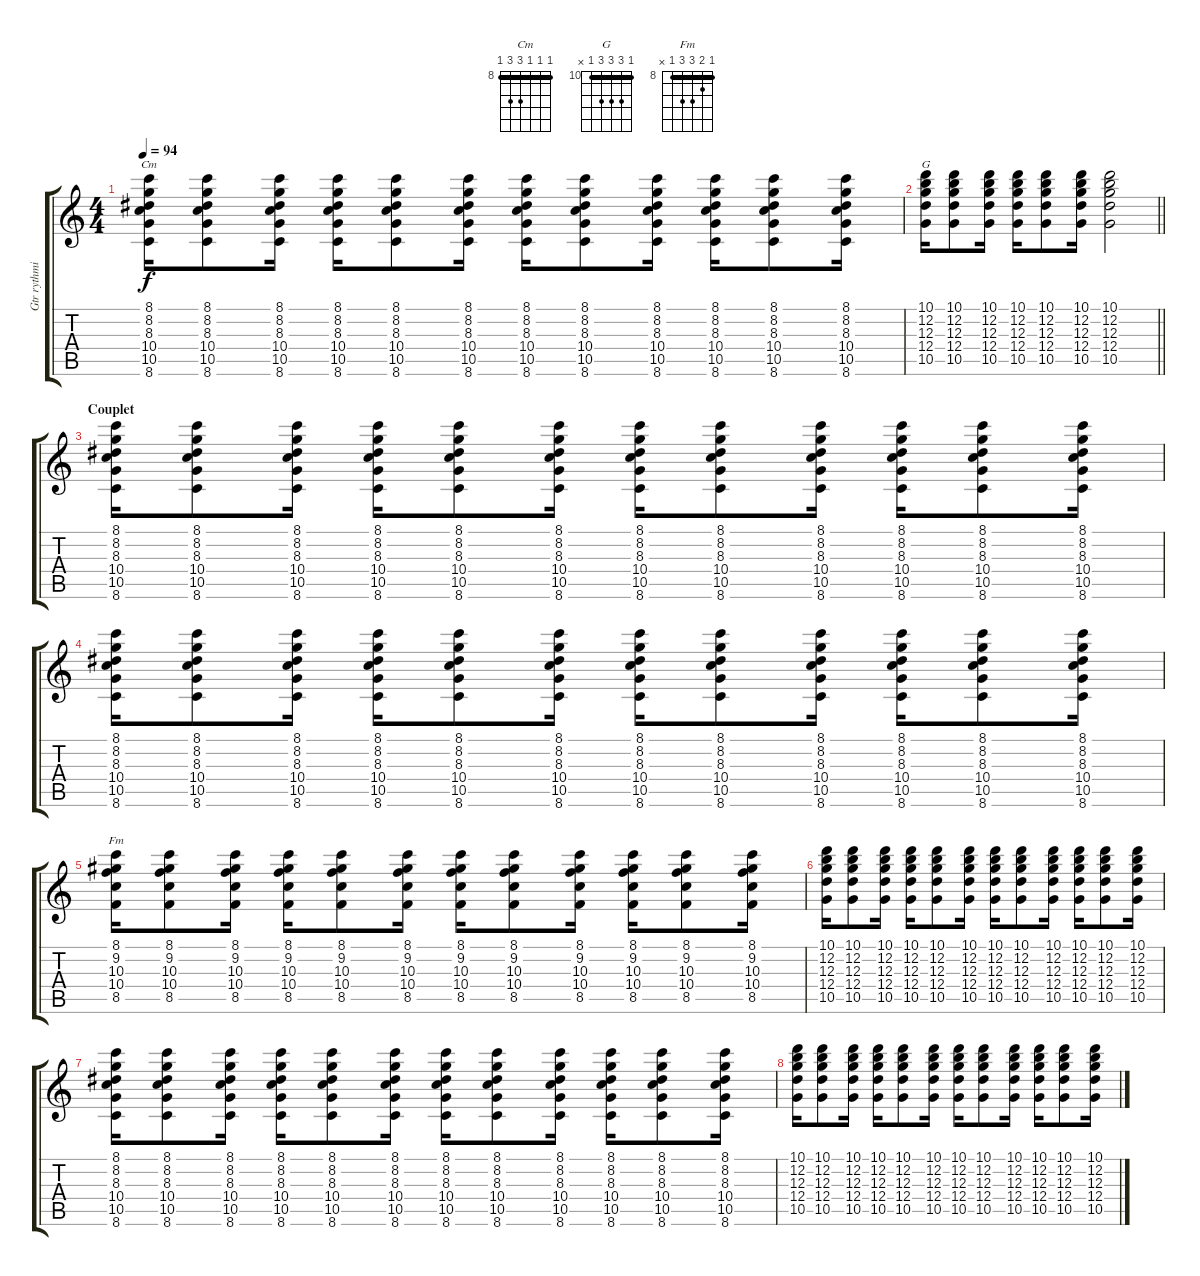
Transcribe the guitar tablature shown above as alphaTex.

\track ("Gtr rythmique" "Gtr rythmi") {instrument acousticguitarsteel}
\staff {score tabs}
\tuning (E4 B3 G3 D3 A2 E2) {hide}
\chord ("Cm" 8 8 8 10 10 8) {firstfret 8 barre 8}
\chord ("G" 10 12 12 12 10 x) {firstfret 10 barre 10}
\chord ("Fm" 8 9 10 10 8 x) {firstfret 8 barre 8}
\ts (4 4)
\tempo 94
\clef g2
\ks c
(8.1 8.2 8.3 10.4 10.5 8.6).16{ch "Cm" dy f} (8.1 8.2 8.3 10.4 10.5 8.6).8 (8.1 8.2 8.3 10.4 10.5 8.6).16 (8.1 8.2 8.3 10.4 10.5 8.6).16 (8.1 8.2 8.3 10.4 10.5 8.6).8 (8.1 8.2 8.3 10.4 10.5 8.6).16 (8.1 8.2 8.3 10.4 10.5 8.6).16 (8.1 8.2 8.3 10.4 10.5 8.6).8 (8.1 8.2 8.3 10.4 10.5 8.6).16 (8.1 8.2 8.3 10.4 10.5 8.6).16 (8.1 8.2 8.3 10.4 10.5 8.6).8 (8.1 8.2 8.3 10.4 10.5 8.6).16 |
\barLineRight lightlight
(10.1 12.2 12.3 12.4 10.5).16{ch "G"} (10.1 12.2 12.3 12.4 10.5).8 (10.1 12.2 12.3 12.4 10.5).16 (10.1 12.2 12.3 12.4 10.5).16 (10.1 12.2 12.3 12.4 10.5).8 (10.1 12.2 12.3 12.4 10.5).16 (10.1 12.2 12.3 12.4 10.5).2 |
\section ("" "Couplet")
(8.1 8.2 8.3 10.4 10.5 8.6).16 (8.1 8.2 8.3 10.4 10.5 8.6).8 (8.1 8.2 8.3 10.4 10.5 8.6).16 (8.1 8.2 8.3 10.4 10.5 8.6).16 (8.1 8.2 8.3 10.4 10.5 8.6).8 (8.1 8.2 8.3 10.4 10.5 8.6).16 (8.1 8.2 8.3 10.4 10.5 8.6).16 (8.1 8.2 8.3 10.4 10.5 8.6).8 (8.1 8.2 8.3 10.4 10.5 8.6).16 (8.1 8.2 8.3 10.4 10.5 8.6).16 (8.1 8.2 8.3 10.4 10.5 8.6).8 (8.1 8.2 8.3 10.4 10.5 8.6).16 |
(8.1 8.2 8.3 10.4 10.5 8.6).16 (8.1 8.2 8.3 10.4 10.5 8.6).8 (8.1 8.2 8.3 10.4 10.5 8.6).16 (8.1 8.2 8.3 10.4 10.5 8.6).16 (8.1 8.2 8.3 10.4 10.5 8.6).8 (8.1 8.2 8.3 10.4 10.5 8.6).16 (8.1 8.2 8.3 10.4 10.5 8.6).16 (8.1 8.2 8.3 10.4 10.5 8.6).8 (8.1 8.2 8.3 10.4 10.5 8.6).16 (8.1 8.2 8.3 10.4 10.5 8.6).16 (8.1 8.2 8.3 10.4 10.5 8.6).8 (8.1 8.2 8.3 10.4 10.5 8.6).16 |
(8.1 9.2 10.3 10.4 8.5).16{ch "Fm"} (8.1 9.2 10.3 10.4 8.5).8 (8.1 9.2 10.3 10.4 8.5).16 (8.1 9.2 10.3 10.4 8.5).16 (8.1 9.2 10.3 10.4 8.5).8 (8.1 9.2 10.3 10.4 8.5).16 (8.1 9.2 10.3 10.4 8.5).16 (8.1 9.2 10.3 10.4 8.5).8 (8.1 9.2 10.3 10.4 8.5).16 (8.1 9.2 10.3 10.4 8.5).16 (8.1 9.2 10.3 10.4 8.5).8 (8.1 9.2 10.3 10.4 8.5).16 |
(10.1 12.2 12.3 12.4 10.5).16 (10.1 12.2 12.3 12.4 10.5).8 (10.1 12.2 12.3 12.4 10.5).16 (10.1 12.2 12.3 12.4 10.5).16 (10.1 12.2 12.3 12.4 10.5).8 (10.1 12.2 12.3 12.4 10.5).16 (10.1 12.2 12.3 12.4 10.5).16 (10.1 12.2 12.3 12.4 10.5).8 (10.1 12.2 12.3 12.4 10.5).16 (10.1 12.2 12.3 12.4 10.5).16 (10.1 12.2 12.3 12.4 10.5).8 (10.1 12.2 12.3 12.4 10.5).16 |
(8.1 8.2 8.3 10.4 10.5 8.6).16 (8.1 8.2 8.3 10.4 10.5 8.6).8 (8.1 8.2 8.3 10.4 10.5 8.6).16 (8.1 8.2 8.3 10.4 10.5 8.6).16 (8.1 8.2 8.3 10.4 10.5 8.6).8 (8.1 8.2 8.3 10.4 10.5 8.6).16 (8.1 8.2 8.3 10.4 10.5 8.6).16 (8.1 8.2 8.3 10.4 10.5 8.6).8 (8.1 8.2 8.3 10.4 10.5 8.6).16 (8.1 8.2 8.3 10.4 10.5 8.6).16 (8.1 8.2 8.3 10.4 10.5 8.6).8 (8.1 8.2 8.3 10.4 10.5 8.6).16 |
(10.1 12.2 12.3 12.4 10.5).16 (10.1 12.2 12.3 12.4 10.5).8 (10.1 12.2 12.3 12.4 10.5).16 (10.1 12.2 12.3 12.4 10.5).16 (10.1 12.2 12.3 12.4 10.5).8 (10.1 12.2 12.3 12.4 10.5).16 (10.1 12.2 12.3 12.4 10.5).16 (10.1 12.2 12.3 12.4 10.5).8 (10.1 12.2 12.3 12.4 10.5).16 (10.1 12.2 12.3 12.4 10.5).16 (10.1 12.2 12.3 12.4 10.5).8 (10.1 12.2 12.3 12.4 10.5).16
